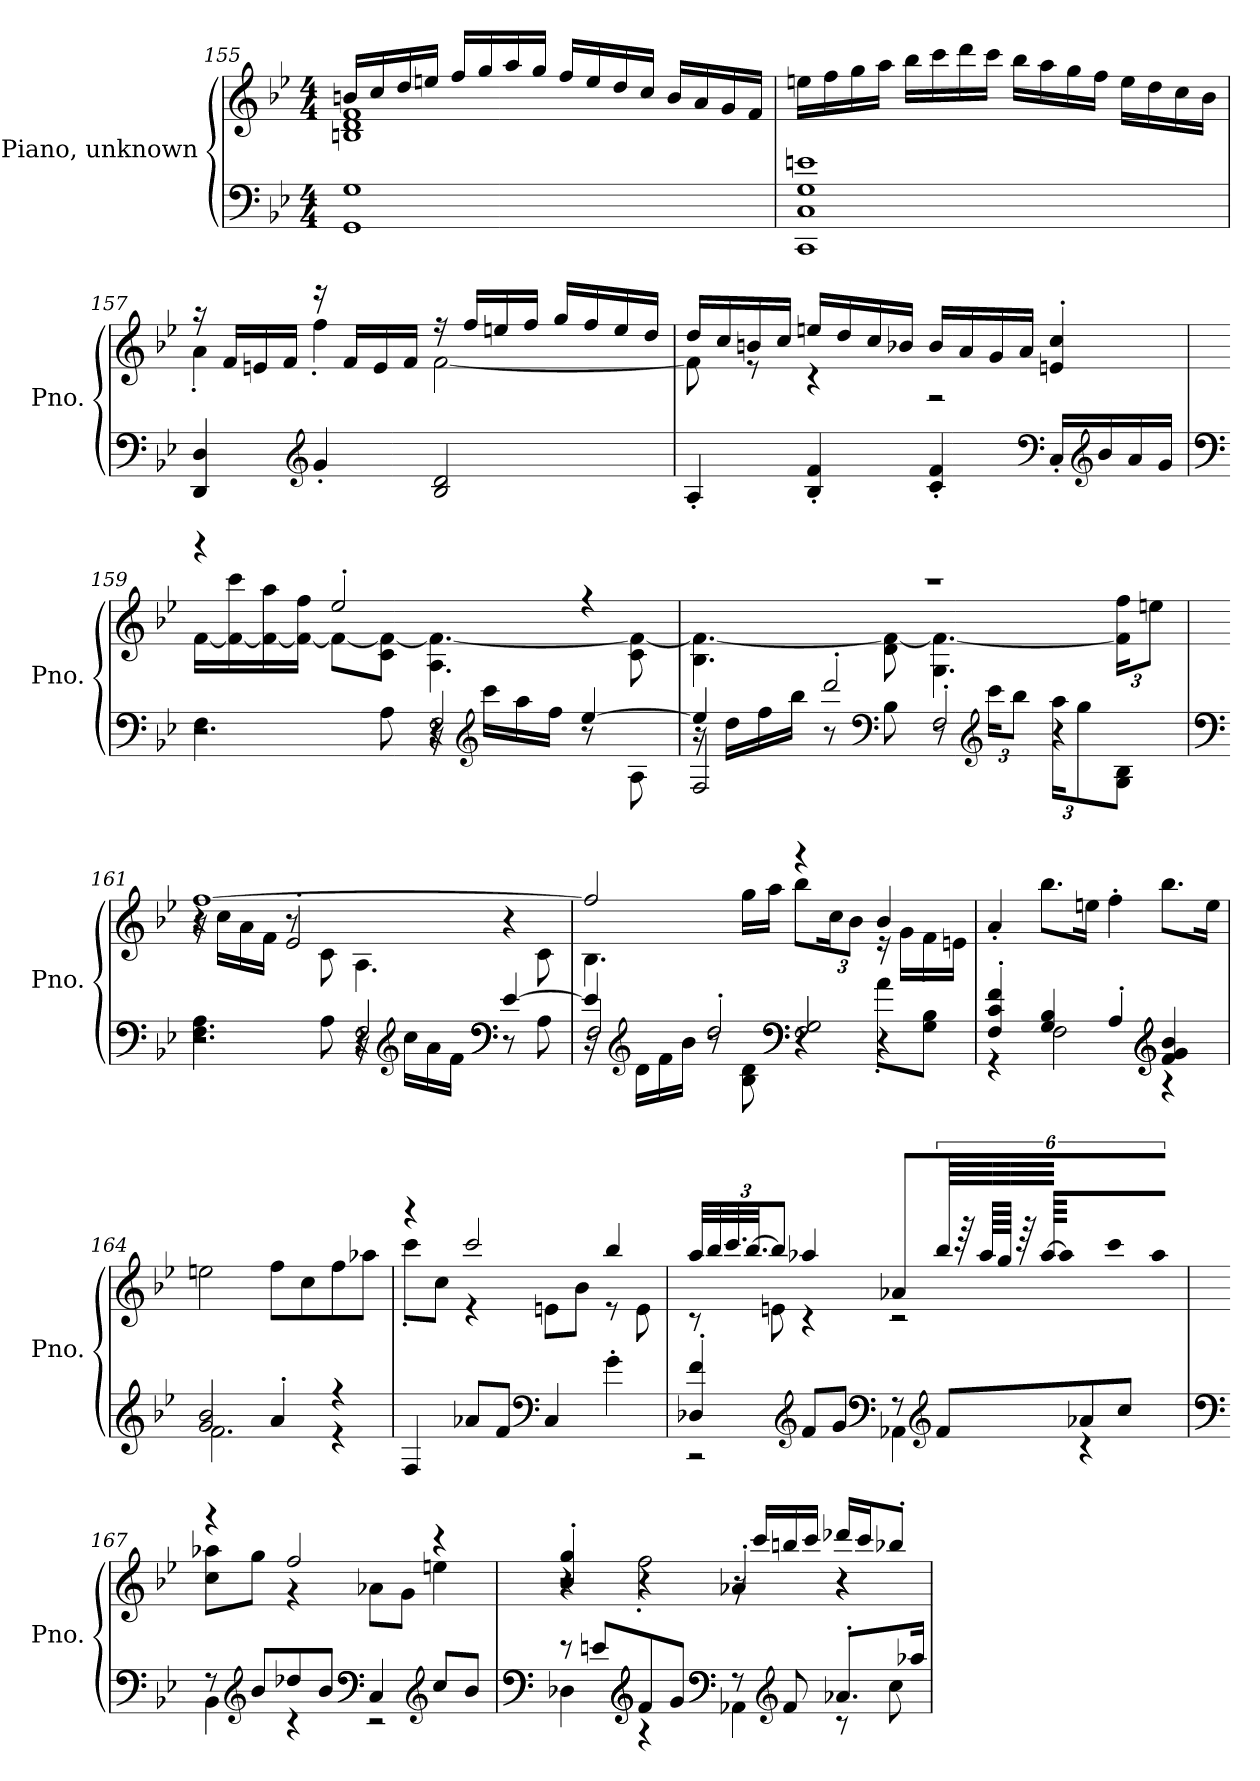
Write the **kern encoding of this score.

**kern	**kern
*part1	*part1
*staff2	*staff1
*I"Piano, unknown	*
*I'Pno.	*
!!LO:LB:g=z
*clefF4	*clefG2
*k[b-e-]	*k[b-e-]
*M4/4	*M4/4
=155	=155
*	*^
1GG 1G	16bn/LL	1Bn 1d 1f
.	16cc/	.
.	16dd/	.
.	16een/JJ	.
.	16ff/LL	.
.	16gg/	.
.	16aa/	.
.	16gg/JJ	.
.	16ff/LL	.
.	16ee/	.
.	16dd/	.
.	16cc/JJ	.
.	16b/LL	.
.	16a/	.
.	16g/	.
.	16f/JJ	.
*	*v	*v
=156	=156
1CC 1C 1G 1en	16een\LL
.	16ff\
.	16gg\
.	16aa\JJ
.	16bb-\LL
.	16ccc\
.	16ddd\
.	16ccc\JJ
.	16bb-\LL
.	16aa\
.	16gg\
.	16ff\JJ
.	16ee\LL
.	16dd\
.	16cc\
.	16b-\JJ
!!LO:LB:g=z
=157	=157
*	*^
4DD/ 4D/	16r	4a'\
.	16f/LL	.
.	16en/	.
.	16f/JJ	.
*clefG2	*	*
4g'/	16r	4ff'\
.	16f/LL	.
.	16e/	.
.	16f/JJ	.
2B-/ 2d/	16r	[2f\
.	16ff/LL	.
.	16een/	.
.	16ff/JJ	.
.	16gg/LL	.
.	16ff/	.
.	16ee/	.
.	16dd/JJ	.
=158	=158	=158
4A'/	16dd/LL	8f\]
.	16cc/	.
.	16bn/	8r
.	16cc/JJ	.
4B-/' 4f/'	16een/LL	4r
.	16dd/	.
.	16cc/	.
.	16b-X/JJ	.
4c/' 4f/'	16b-/LL	2r
.	16a/	.
.	16g/	.
.	16a/JJ	.
*clefF4	*	*
16C'/LL	4en/' 4cc/'	.
*clefG2	*	*
16b-/	.	.
16a/	.	.
16g/JJ	.	.
!!LO:LB:g=z	!!
=159	=159	=159
*clefF4	*	*
*^	*	*
*	*^	*	*
2r	4.F\	2r	4r	[16f\LL
.	.	.	.	16f\_ 16ccc\
.	.	.	.	16f\_ 16aa\
.	.	.	.	16f\_ 16ff\JJ
.	.	.	2ee-'/	8f\L_
.	8A\	.	.	8c\ 8f\_J
4r	16r	2F/	.	4.A\ 4.f\_
*clefG2	*	*	*	*
.	16ccc\LL	.	.	.
.	16aa\	.	.	.
.	16ff\JJ	.	.	.
[4ee-/	8r	.	4r	.
.	8A\	.	.	8c\ 8f\_
=160	=160	=160	=160	=160
4ee-/]	16r	2F/	1r	4.B-\ 4.f\_
.	16dd\LL	.	.	.
.	16ff\	.	.	.
.	16bb-\JJ	.	.	.
2ddd'/	8r	.	.	.
*clefF4	*	*	*	*
.	8B-\	.	.	8d\ 8f\_
.	8r	2F'/	.	4.G\ 4.f\_
*clefG2	*	*	*	*
*	*Xbrackettup	*	*	*
.	24ccc\KL	.	.	.
.	12bb-\J	.	.	.
4r	24aa\KL	.	.	.
.	12gg\	.	.	.
*	*	*	*	*Xbrackettup
.	8G\ 8B-\J	.	.	24f\] 24ff\KL
.	.	.	.	12een\J
*	*	*	*v	*v
!!LO:PB:g=z
=161	=161	=161	=161
*clefF4	*	*	*
*	*	*	*^
*	*	*	*	*^
2r	4.F\ 4.A\	2r	[1ff	16r	4r
.	.	.	.	16cc\LL	.
.	.	.	.	16a\	.
.	.	.	.	16f\JJ	.
.	.	.	.	8r	2e-'/
.	8A\	.	.	8c\	.
4r	16r	2F/	.	4.A\	.
*clefG2	*	*	*	*	*
.	16cc\LL	.	.	.	.
.	16a\	.	.	.	.
.	16f\JJ	.	.	.	.
*clefF4	*	*	*	*	*
[4e-/	8r	.	.	.	4r
.	8A\	.	.	8c\	.
*	*	*	*	*v	*v
=162	=162	=162	=162	=162
4e-/]	16r	2F/	2ff/]	4.B-\
*clefG2	*	*	*	*
.	16d\LL	.	.	.
.	16f\	.	.	.
.	16b-\JJ	.	.	.
2dd'/	8r	.	.	.
.	8B-\ 8d\	.	.	16gg\LL
.	.	.	.	16aa\JJ
*clefF4	*	*	*	*
.	4r	2F/ 2G/	4r	8bb-\L
.	.	.	.	24cc\K
.	.	.	.	12b-\J
4r	8a'\L	.	4b-/	16r
.	.	.	.	16g\LL
.	8G\ 8B-\J	.	.	16f'\
.	.	.	.	16en\JJ
*	*v	*v	*	*
*	*	*v	*v
=163	=163	=163
4F/' 4c/' 4f/'	4r	4a'/
4G/ 4B-/	2F\	8.bb-\L
.	.	16een\Jk
4A'/	.	4ff'\
*clefG2	*	*
4f/ 4g/ 4b-/	4r	8.bb-\L
.	.	16ee\Jk
!!LO:LB:g=z
=164	=164	=164
2g/ 2b-/	2.f\	2een\
4a'/	.	8ff\L
.	.	8cc\
4r	4r	8ff\
.	.	8aa-X\J
*v	*v	*
=165	=165
*	*^
4F/	4r	8ccc'\L
.	.	8cc\J
8a-X/L	2ccc/	4r
8f/J	.	.
*clefF4	*	*
4C/	.	8en\L
.	.	8b-\J
4g'\	4bb-/	8r
.	.	8e\
=166	=166	=166
*^	*	*
4D-X/' 4f/'	2r	32aa/LLL	8r
.	.	32bb-/	.
.	.	48.ccc/	.
.	.	[48.bb-/JJ	.
.	.	8bb-/J]	8en\
*clefG2	*	*	*
8f/L	.	4aa-X/	4r
8g/J	.	.	.
*clefF4	*	*	*
8r	4AA-X\	8a-X/L	2r
*clefG2	*	*	*
*	*	*brackettup	*
8f/L	.	96bb-/Jkkk	.
.	.	96r	.
.	.	96aa-/LLLL	.
.	.	96gg/JJJJ	.
.	.	96r	.
.	.	[96aa-/KKLL	.
.	.	16aa-/J]	.
8a-X/	4r	8ccc/	.
8cc/J	.	8aa-/J	.
!!LO:LB:g=z	!!
=167	=167	=167	=167
*clefF4	*	*	*
8r	4BB-\	4r	8cc\ 8aa-X\L
*clefG2	*	*	*
8b-/L	.	.	8gg\J
8dd-X/	4r	2ff/	4r
8b-/J	.	.	.
*clefF4	*	*	*
4C/	2r	.	8a-X\L
.	.	.	8g\J
*clefG2	*	*	*
8cc/L	.	4r	4een\
8b-/J	.	.	.
*	*	*v	*v
=168	=168	=168
*clefF4	*	*
*	*	*^
*	*	*	*^
8r	4D-X\	4b-/' 4gg/'	4r	2r
8en/L	.	.	.	.
*clefG2	*	*	*	*
8f/	4r	4r	2ff'\	.
8g/J	.	.	.	.
*clefF4	*	*	*	*
8r	4AA-X\	16r	.	4a-X'/
.	.	16ccc/LL	.	.
*clefG2	*	*	*	*
8f/	.	16bbn/	.	.
.	.	16ccc/JJ	.	.
8.a-X'/L	8r	16ddd-X/LL	4r	4r
.	.	16ccc/J	.	.
.	8cc\	8bb-X'/J	.	.
16aa-X/Jk	.	.	.	.
*v	*v	*	*	*
*	*v	*v	*v
=	=
*-	*-
